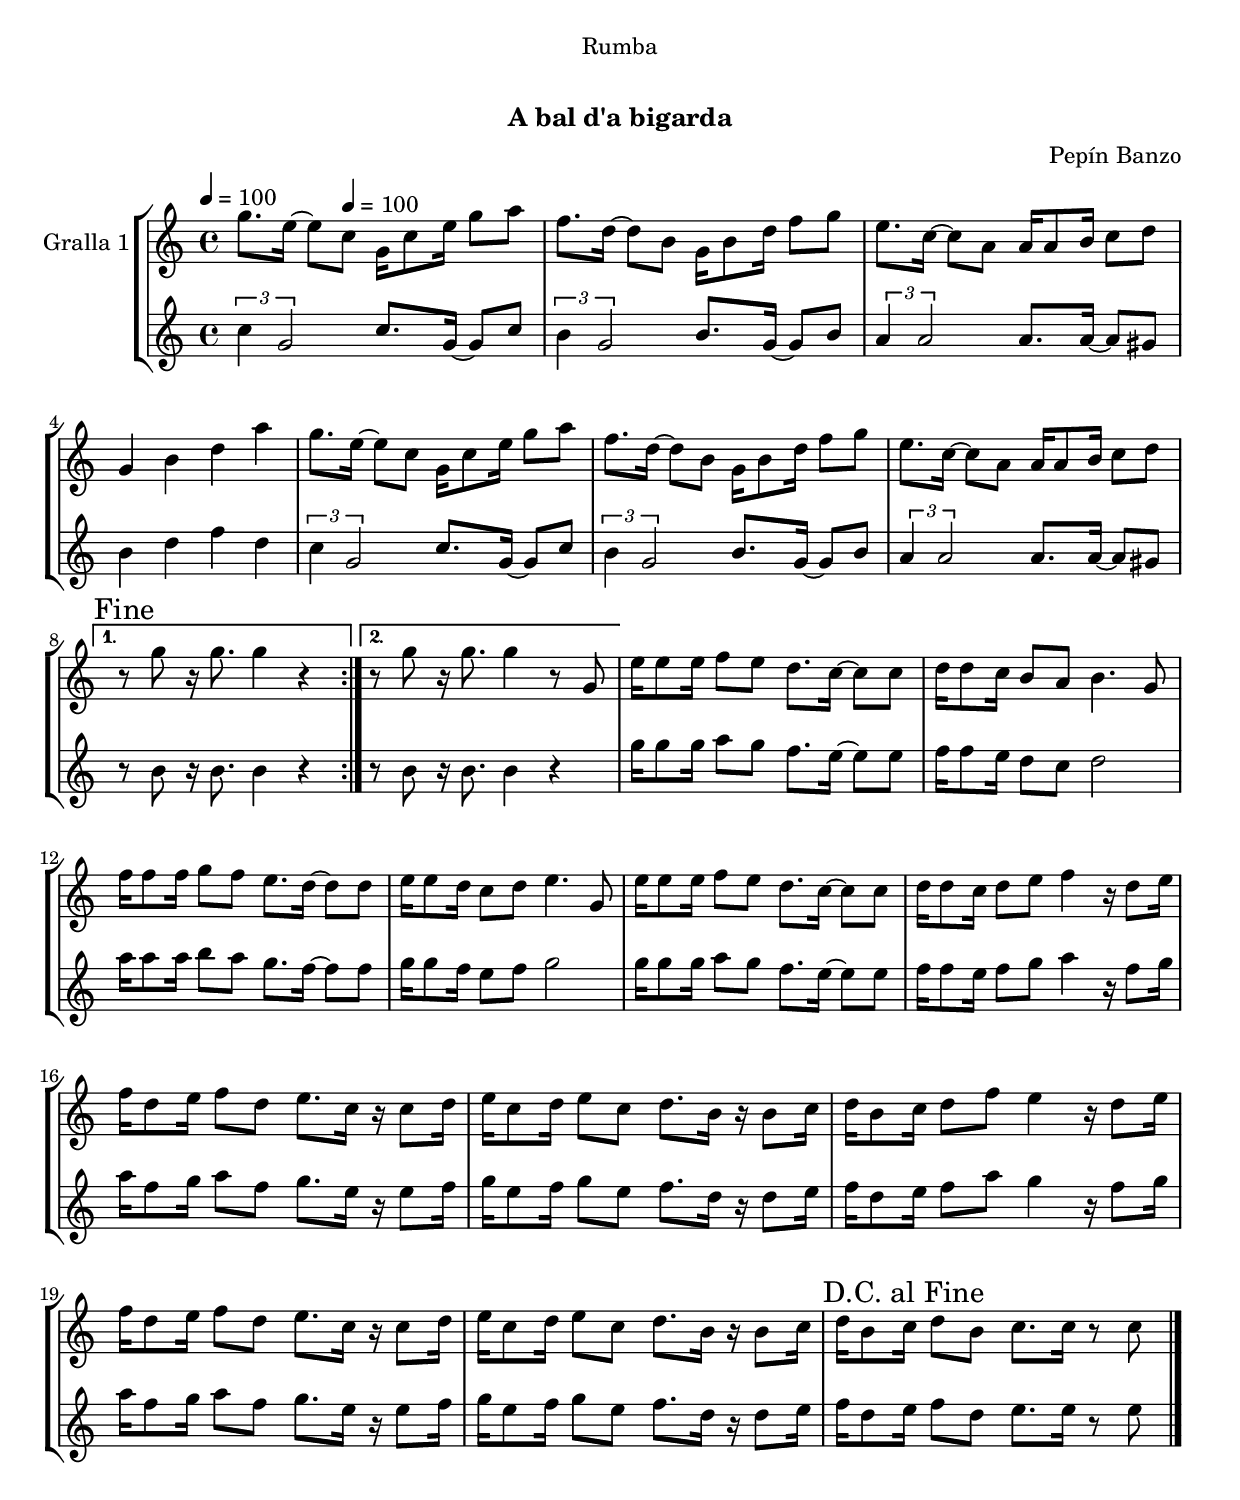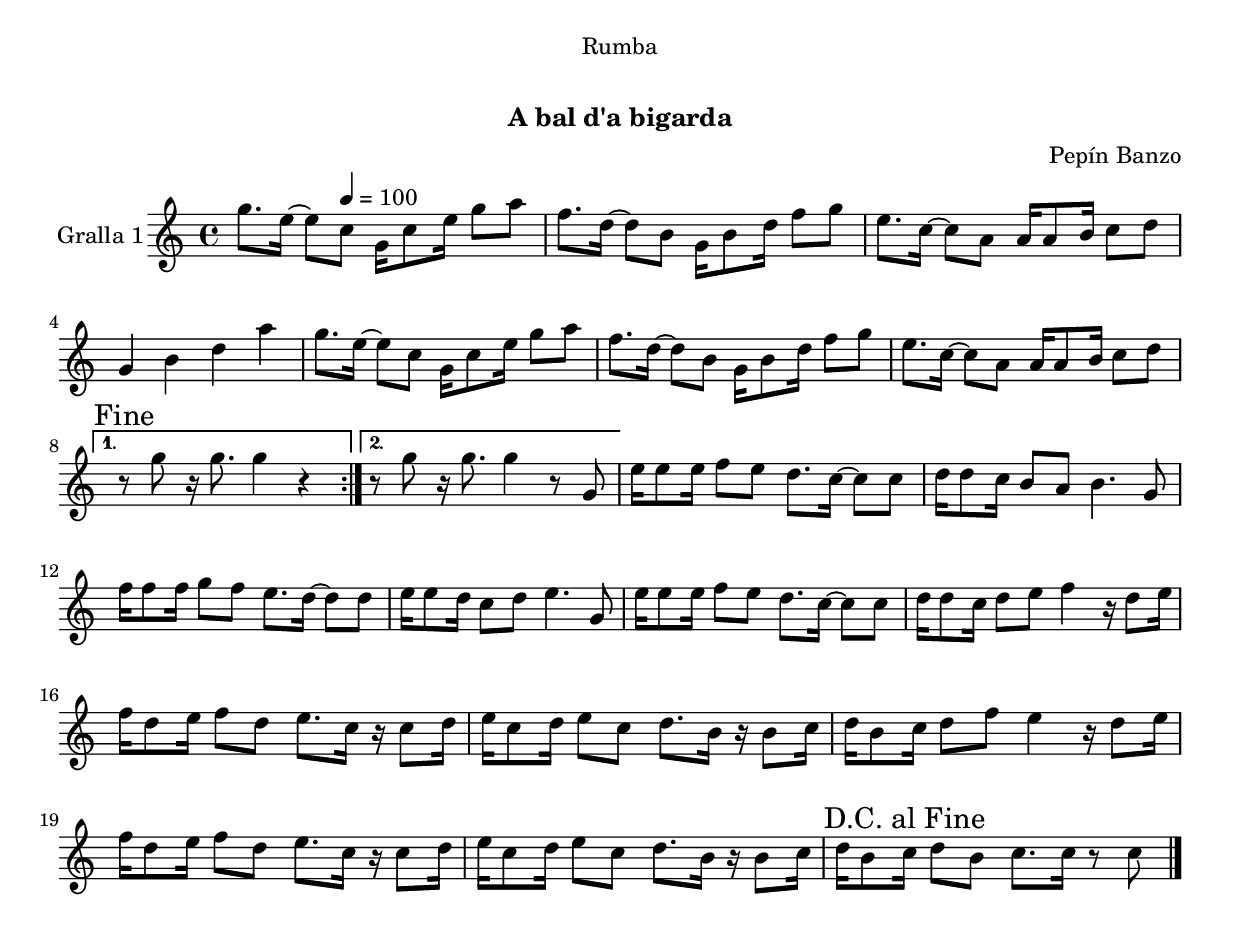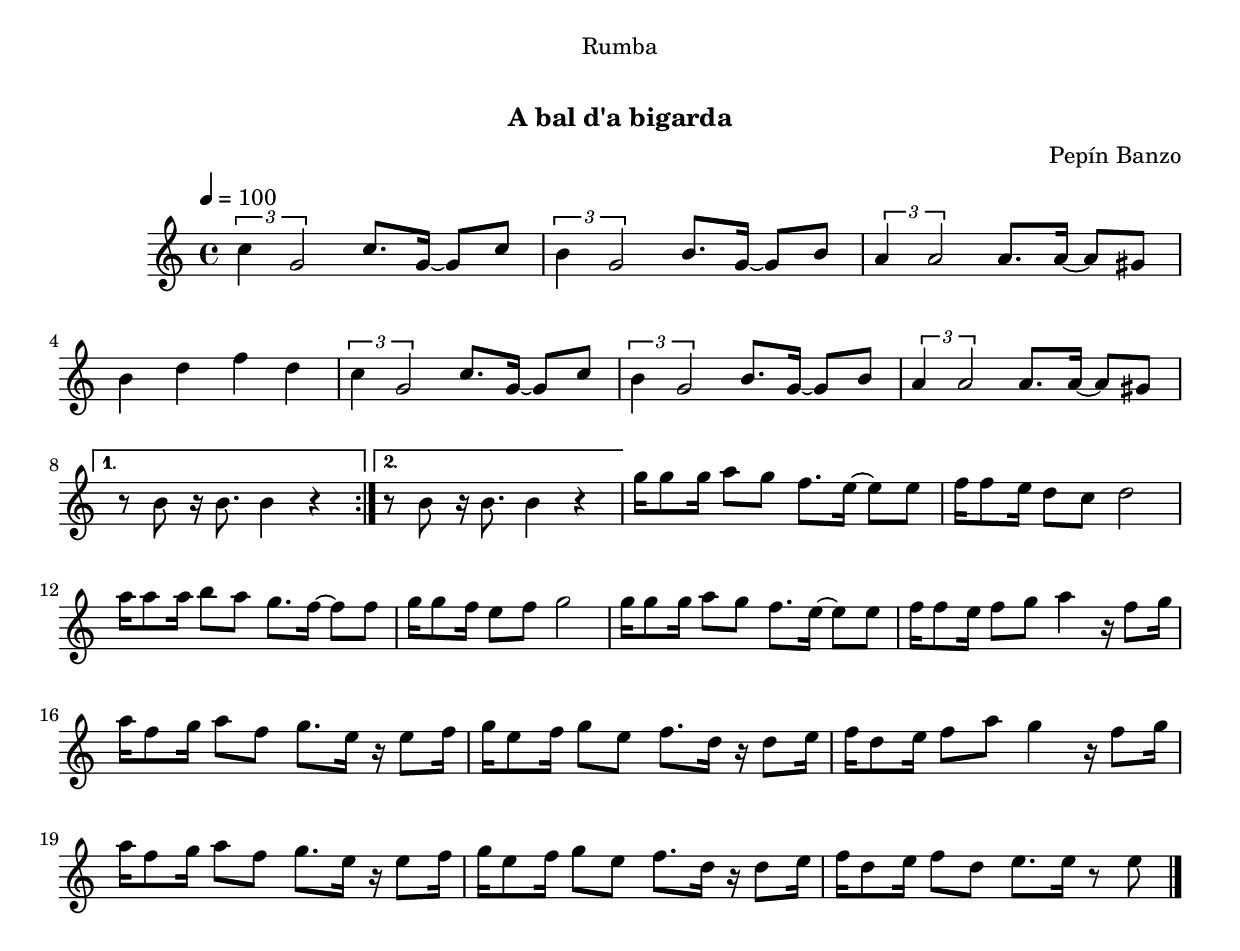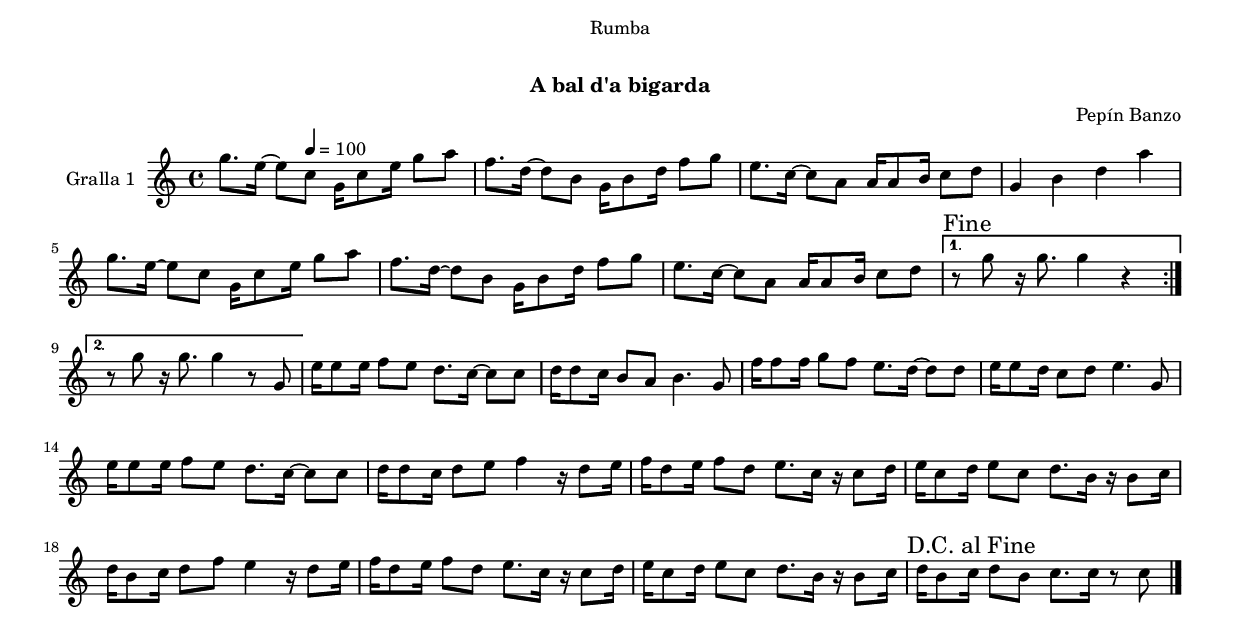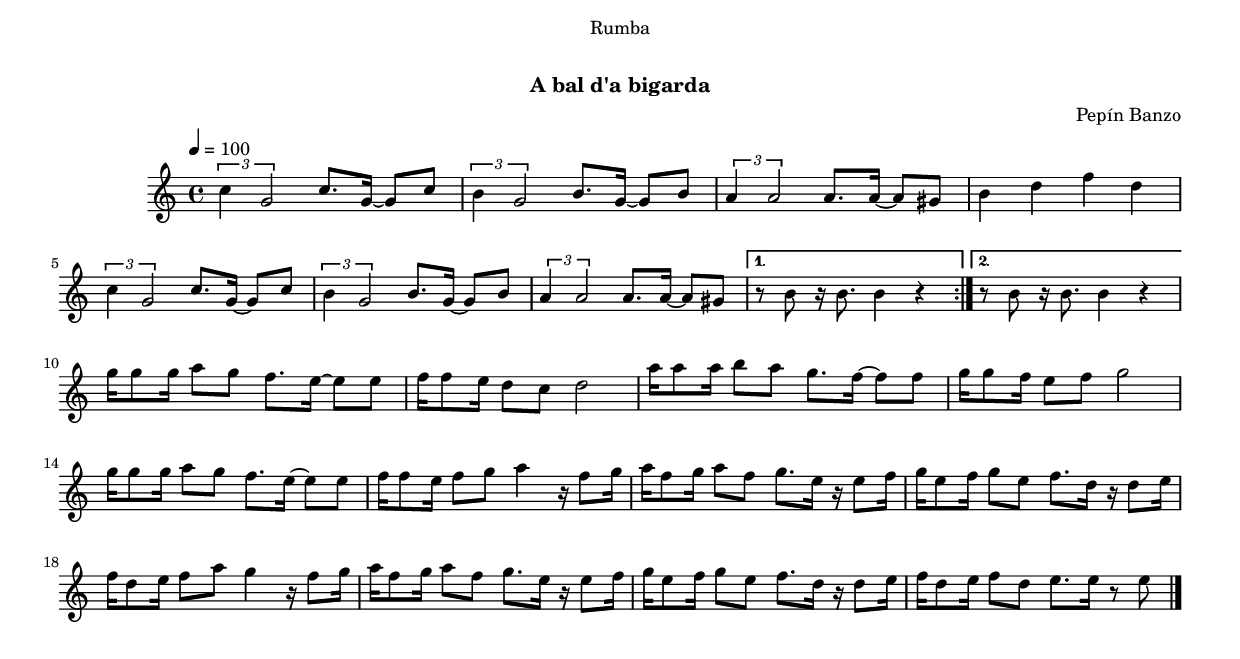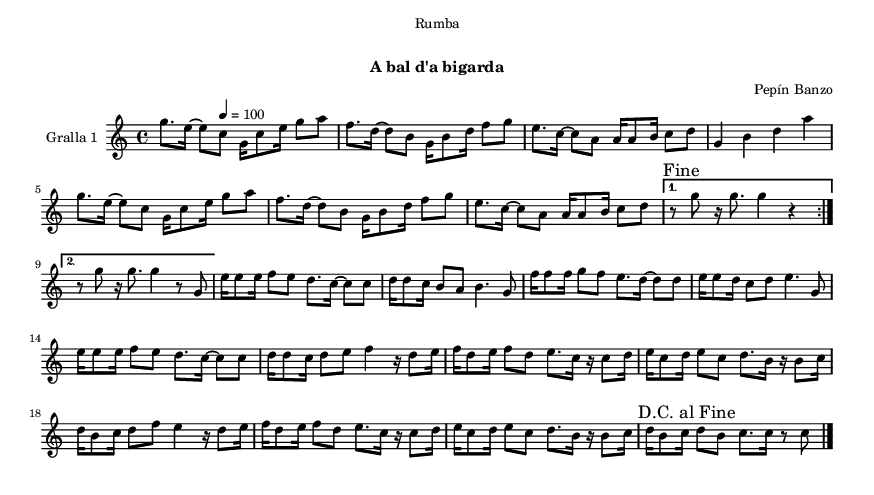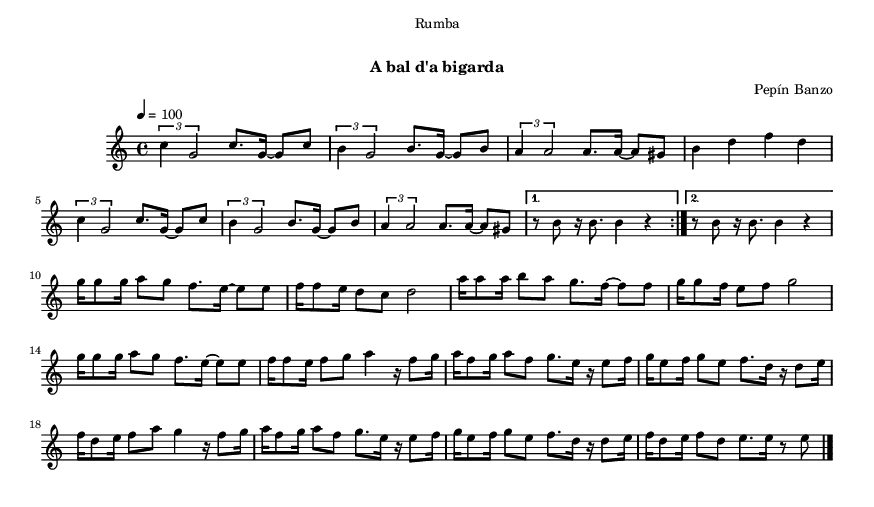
\version "2.16.0"

\header {
  dedication="Rumba"
  title="  "
  subtitle="A bal d'a bigarda"
  subsubtitle=""
  poet=""
  meter=""
  piece=""
  composer="Pepín Banzo"
  arranger=""
  opus=""
  instrument=""
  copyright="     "
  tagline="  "
}

liniaroAa =
\relative g''
{
  \clef treble
  \key c \major
  \time 4/4
  \repeat volta 2 { g8. e16 ~ e8 \tempo 4 = 100 c g16 c8 e16 g8 a  |
  f8. d16 ~ d8 b g16 b8 d16 f8 g  |
  e8. c16 ~ c8 a a16 a8 b16 c8 d  |
  g,4 b d a'  |
  %05
  g8. e16 ~ e8 c g16 c8 e16 g8 a  |
  f8. d16 ~ d8 b g16 b8 d16 f8 g  |
  e8. c16 ~ c8 a a16 a8 b16 c8 d }
  \alternative { { \mark "Fine" r8 g r16 g8. g4 r }
  { r8 g r16 g8. g4 r8 g, } }
  %10
  e'16 e8 e16 f8 e d8. c16 ~ c8 c  |
  d16 d8 c16 b8 a b4. g8  |
  f'16 f8 f16 g8 f e8. d16 ~ d8 d  |
  e16 e8 d16 c8 d e4. g,8  |
  e'16 e8 e16 f8 e d8. c16 ~ c8 c  |
  %15
  d16 d8 c16 d8 e f4 r16 d8 e16  |
  f16 d8 e16 f8 d e8. c16 r c8 d16  |
  e16 c8 d16 e8 c d8. b16 r b8 c16  |
  d16 b8 c16 d8 f e4 r16 d8 e16  |
  f16 d8 e16 f8 d e8. c16 r c8 d16  |
  %20
  e16 c8 d16 e8 c d8. b16 r b8 c16  |
  \mark "D.C. al Fine" d16 b8 c16 d8 b c8. c16 r8 c  \bar "|."
}

liniaroAb =
\relative c''
{
  \tempo 4 = 100
  \clef treble
  \key c \major
  \time 4/4
  \repeat volta 2 { \times 2/3 { c4 g2 } c8. g16 ~ g8 c  |
  \times 2/3 { b4 g2 } b8. g16 ~ g8 b  |
  \times 2/3 { a4 a2 } a8. a16 ~ a8 gis  |
  b4 d f d  |
  %05
  \times 2/3 { c4 g2 } c8. g16 ~ g8 c  |
  \times 2/3 { b4 g2 } b8. g16 ~ g8 b  |
  \times 2/3 { a4 a2 } a8. a16 ~ a8 gis }
  \alternative { { r8 b r16 b8. b4 r }
  { r8 b r16 b8. b4 r } }
  %10
  g'16 g8 g16 a8 g f8. e16 ~ e8 e  |
  f16 f8 e16 d8 c d2  |
  a'16 a8 a16 b8 a g8. f16 ~ f8 f  |
  g16 g8 f16 e8 f g2  |
  g16 g8 g16 a8 g f8. e16 ~ e8 e  |
  %15
  f16 f8 e16 f8 g a4 r16 f8 g16  |
  a16 f8 g16 a8 f g8. e16 r e8 f16  |
  g16 e8 f16 g8 e f8. d16 r d8 e16  |
  f16 d8 e16 f8 a g4 r16 f8 g16  |
  a16 f8 g16 a8 f g8. e16 r e8 f16  |
  %20
  g16 e8 f16 g8 e f8. d16 r d8 e16  |
  f16 d8 e16 f8 d e8. e16 r8 e  \bar "|."
}

\book {

\paper {
  print-page-number = false
  #(set-paper-size "a4")
  #(layout-set-staff-size 20)
}

\bookpart {
  \score {
    \new StaffGroup {
      \override Score.RehearsalMark #'self-alignment-X = #LEFT
      <<
        \new Staff \with {instrumentName = #"Gralla 1" } \liniaroAa
        \new Staff \with {instrumentName = #"" } \liniaroAb
      >>
    }
    \layout {}
  }\score { \unfoldRepeats
    \new StaffGroup {
      \override Score.RehearsalMark #'self-alignment-X = #LEFT
      <<
        \new Staff \with {instrumentName = #"Gralla 1" } \liniaroAa
        \new Staff \with {instrumentName = #"" } \liniaroAb
      >>
    }
    \midi {}
  }
}

\bookpart {
  \header {}
  \score {
    \new StaffGroup {
      \override Score.RehearsalMark #'self-alignment-X = #LEFT
      <<
        \new Staff \with {instrumentName = #"Gralla 1" } \liniaroAa
      >>
    }
    \layout {}
  }\score { \unfoldRepeats
    \new StaffGroup {
      \override Score.RehearsalMark #'self-alignment-X = #LEFT
      <<
        \new Staff \with {instrumentName = #"Gralla 1" } \liniaroAa
      >>
    }
    \midi {}
  }
}

\bookpart {
  \header {}
  \score {
    \new StaffGroup {
      \override Score.RehearsalMark #'self-alignment-X = #LEFT
      <<
        \new Staff \with {instrumentName = #"" } \liniaroAb
      >>
    }
    \layout {}
  }\score { \unfoldRepeats
    \new StaffGroup {
      \override Score.RehearsalMark #'self-alignment-X = #LEFT
      <<
        \new Staff \with {instrumentName = #"" } \liniaroAb
      >>
    }
    \midi {}
  }
}

}

\book {

\paper {
  print-page-number = false
  #(set-paper-size "a5landscape")
  #(layout-set-staff-size 16)
}

\bookpart {
  \header {}
  \score {
    \new StaffGroup {
      \override Score.RehearsalMark #'self-alignment-X = #LEFT
      <<
        \new Staff \with {instrumentName = #"Gralla 1" } \liniaroAa
      >>
    }
    \layout {}
  }
}

\bookpart {
  \header {}
  \score {
    \new StaffGroup {
      \override Score.RehearsalMark #'self-alignment-X = #LEFT
      <<
        \new Staff \with {instrumentName = #"" } \liniaroAb
      >>
    }
    \layout {}
  }
}

}

\book {

\paper {
  print-page-number = false
  #(set-paper-size "a6landscape")
  #(layout-set-staff-size 12)
}

\bookpart {
  \header {}
  \score {
    \new StaffGroup {
      \override Score.RehearsalMark #'self-alignment-X = #LEFT
      <<
        \new Staff \with {instrumentName = #"Gralla 1" } \liniaroAa
      >>
    }
    \layout {}
  }
}

\bookpart {
  \header {}
  \score {
    \new StaffGroup {
      \override Score.RehearsalMark #'self-alignment-X = #LEFT
      <<
        \new Staff \with {instrumentName = #"" } \liniaroAb
      >>
    }
    \layout {}
  }
}

}

